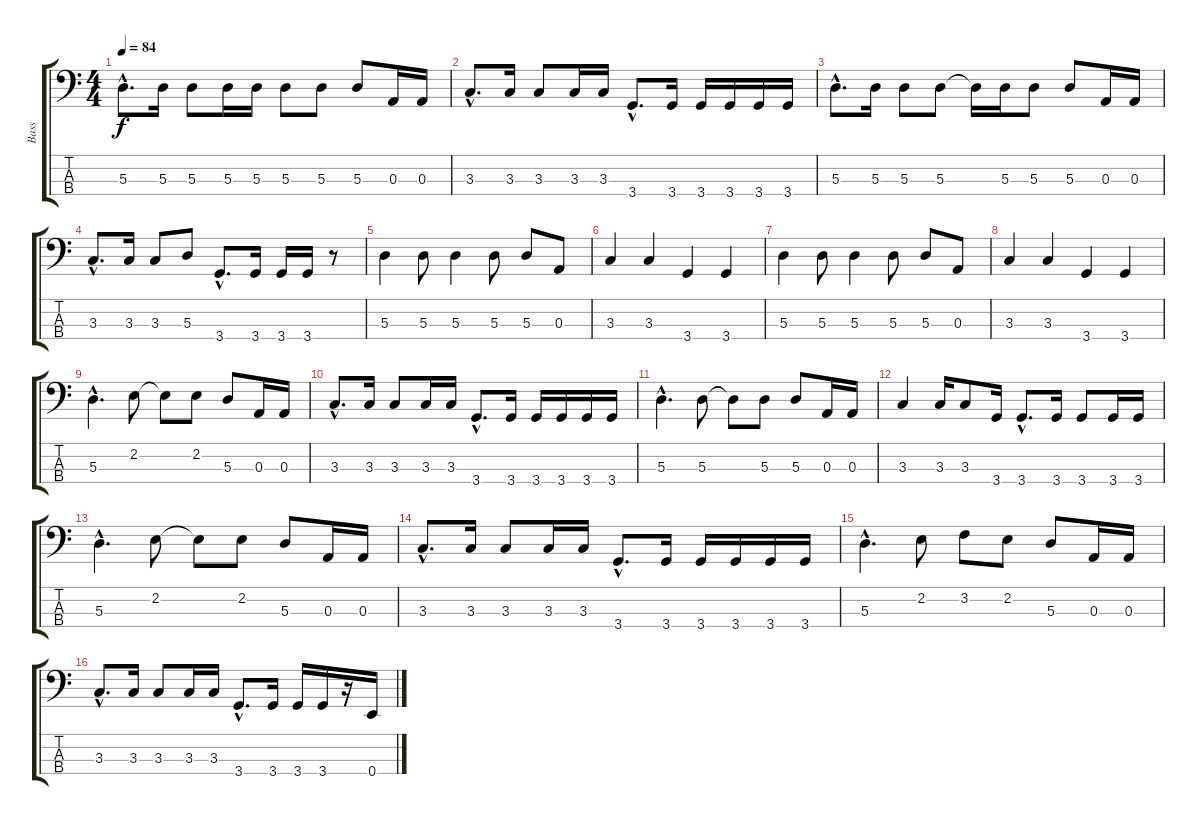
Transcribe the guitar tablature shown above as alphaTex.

\track ("Bass" "Bass") {instrument electricbasspick}
\staff {score tabs}
\tuning (G2 D2 A1 E1) {hide}
\ts (4 4)
\tempo 84
\clef f4
\ks c
5.3{hac}.8{d dy f instrument electricbasspick} 5.3.16 5.3.8 5.3.16 5.3.16 5.3.8 5.3.8 5.3.8 0.3.16 0.3.16 |
3.3{hac}.8{d} 3.3.16 3.3.8 3.3.16 3.3.16 3.4{hac}.8{d} 3.4.16 3.4.16 3.4.16 3.4.16 3.4.16 |
5.3{hac}.8{d} 5.3.16 5.3.8 5.3.8 5.3{t}.16 5.3.16 5.3.8 5.3.8 0.3.16 0.3.16 |
3.3{hac}.8{d} 3.3.16 3.3.8 5.3.8 3.4{hac}.8{d} 3.4.16 3.4.16 3.4.16 r.8 |
5.3.4 5.3.8 5.3.4 5.3.8 5.3.8 0.3.8 |
3.3.4 3.3.4 3.4.4 3.4.4 |
5.3.4 5.3.8 5.3.4 5.3.8 5.3.8 0.3.8 |
3.3.4 3.3.4 3.4.4 3.4.4 |
5.3{hac}.4{d} 2.2.8 2.2{t}.8 2.2.8 5.3.8 0.3.16 0.3.16 |
3.3{hac}.8{d} 3.3.16 3.3.8 3.3.16 3.3.16 3.4{hac}.8{d} 3.4.16 3.4.16 3.4.16 3.4.16 3.4.16 |
5.3{hac}.4{d} 5.3.8 5.3{t}.8 5.3.8 5.3.8 0.3.16 0.3.16 |
3.3.4 3.3.16 3.3.8 3.4.16 3.4{hac}.8{d} 3.4.16 3.4.8 3.4.16 3.4.16 |
5.3{hac}.4{d} 2.2.8 2.2{t}.8 2.2.8 5.3.8 0.3.16 0.3.16 |
3.3{hac}.8{d} 3.3.16 3.3.8 3.3.16 3.3.16 3.4{hac}.8{d} 3.4.16 3.4.16 3.4.16 3.4.16 3.4.16 |
5.3{hac}.4{d} 2.2.8 3.2.8 2.2.8 5.3.8 0.3.16 0.3.16 |
3.3{hac}.8{d} 3.3.16 3.3.8 3.3.16 3.3.16 3.4{hac}.8{d} 3.4.16 3.4.16 3.4.16 r.16 0.4.16
